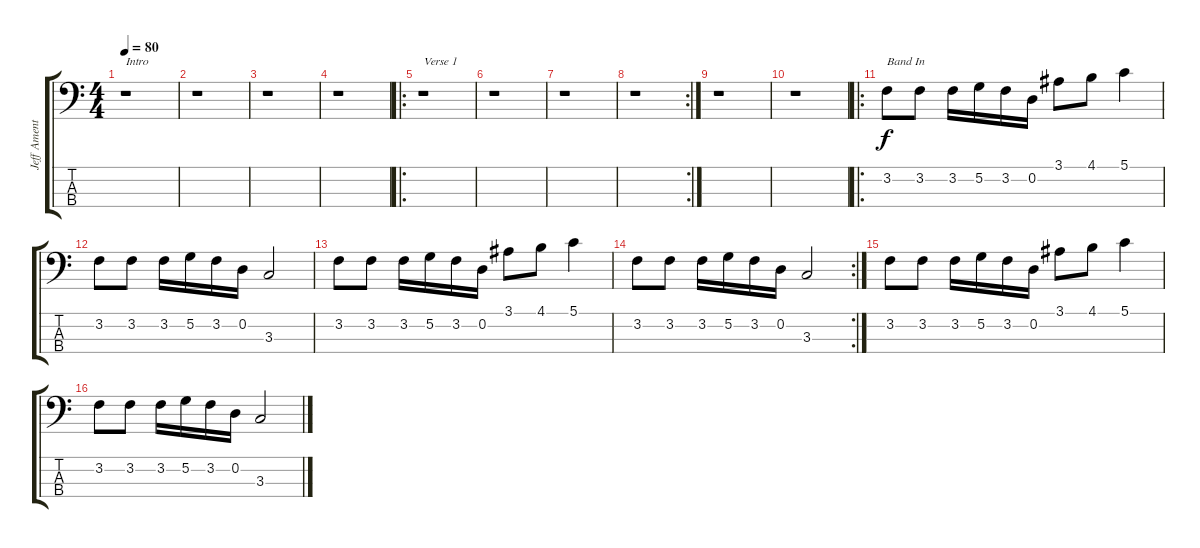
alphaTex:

\track ("Jeff Ament" "Jeff Ament") {instrument electricbassfinger}
\staff {score tabs}
\tuning (G2 D2 A1 E1) {hide}
\ts (4 4)
\tempo 80
\clef f4
\ks c
r.1{txt "Intro" dy f instrument electricbassfinger} |
r.1 |
r.1 |
r.1 |
\ro
r.1{txt "Verse 1"} |
r.1 |
r.1 |
\rc 2
r.1 |
r.1 |
r.1 |
\ro
3.2.8{txt "Band In"} 3.2.8 3.2.16 5.2.16 3.2.16 0.2.16 3.1.8 4.1.8 5.1.4 |
3.2.8 3.2.8 3.2.16 5.2.16 3.2.16 0.2.16 3.3.2 |
3.2.8 3.2.8 3.2.16 5.2.16 3.2.16 0.2.16 3.1.8 4.1.8 5.1.4 |
\rc 2
3.2.8 3.2.8 3.2.16 5.2.16 3.2.16 0.2.16 3.3.2 |
3.2.8 3.2.8 3.2.16 5.2.16 3.2.16 0.2.16 3.1.8 4.1.8 5.1.4 |
3.2.8 3.2.8 3.2.16 5.2.16 3.2.16 0.2.16 3.3.2
